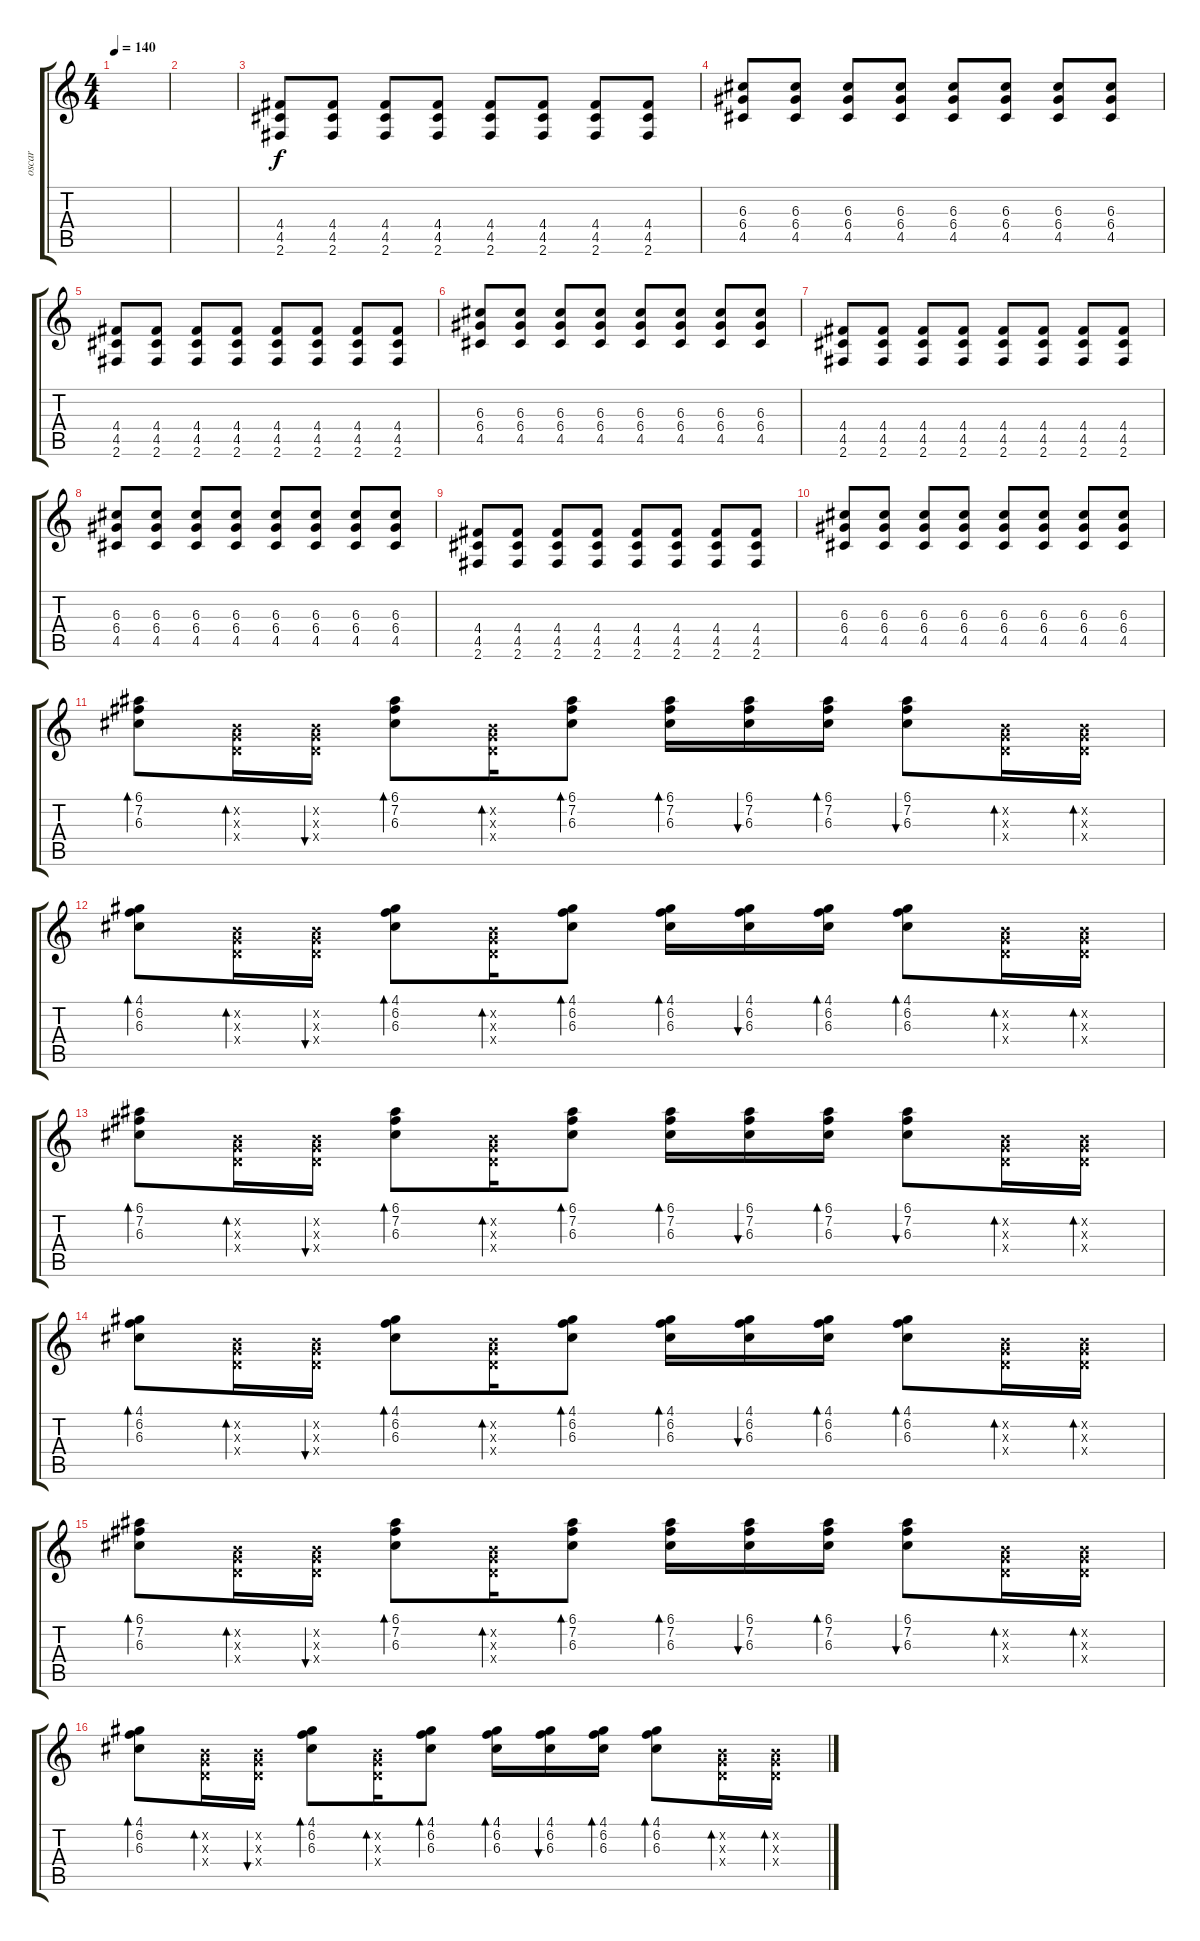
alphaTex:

\track ("oscar" "oscar") {instrument overdrivenguitar}
\staff {score tabs}
\tuning (E4 B3 G3 D3 A2 E2) {hide}
\ts (4 4)
\tempo 140
\clef g2
\ks c
|
|
(4.4 4.5 2.6).8 (4.4 4.5 2.6).8 (4.4 4.5 2.6).8 (4.4 4.5 2.6).8 (4.4 4.5 2.6).8 (4.4 4.5 2.6).8 (4.4 4.5 2.6).8 (4.4 4.5 2.6).8 |
(6.3 6.4 4.5).8 (6.3 6.4 4.5).8 (6.3 6.4 4.5).8 (6.3 6.4 4.5).8 (6.3 6.4 4.5).8 (6.3 6.4 4.5).8 (6.3 6.4 4.5).8 (6.3 6.4 4.5).8 |
(4.4 4.5 2.6).8 (4.4 4.5 2.6).8 (4.4 4.5 2.6).8 (4.4 4.5 2.6).8 (4.4 4.5 2.6).8 (4.4 4.5 2.6).8 (4.4 4.5 2.6).8 (4.4 4.5 2.6).8 |
(6.3 6.4 4.5).8 (6.3 6.4 4.5).8 (6.3 6.4 4.5).8 (6.3 6.4 4.5).8 (6.3 6.4 4.5).8 (6.3 6.4 4.5).8 (6.3 6.4 4.5).8 (6.3 6.4 4.5).8 |
(4.4 4.5 2.6).8 (4.4 4.5 2.6).8 (4.4 4.5 2.6).8 (4.4 4.5 2.6).8 (4.4 4.5 2.6).8 (4.4 4.5 2.6).8 (4.4 4.5 2.6).8 (4.4 4.5 2.6).8 |
(6.3 6.4 4.5).8 (6.3 6.4 4.5).8 (6.3 6.4 4.5).8 (6.3 6.4 4.5).8 (6.3 6.4 4.5).8 (6.3 6.4 4.5).8 (6.3 6.4 4.5).8 (6.3 6.4 4.5).8 |
(4.4 4.5 2.6).8 (4.4 4.5 2.6).8 (4.4 4.5 2.6).8 (4.4 4.5 2.6).8 (4.4 4.5 2.6).8 (4.4 4.5 2.6).8 (4.4 4.5 2.6).8 (4.4 4.5 2.6).8 |
(6.3 6.4 4.5).8 (6.3 6.4 4.5).8 (6.3 6.4 4.5).8 (6.3 6.4 4.5).8 (6.3 6.4 4.5).8 (6.3 6.4 4.5).8 (6.3 6.4 4.5).8 (6.3 6.4 4.5).8 |
(6.1 7.2 6.3).8{bd 60} (0.2{x} 0.3{x} 0.4{x}).16{bd 60} (0.2{x} 0.3{x} 0.4{x}).16{bu 60} (6.1 7.2 6.3).8{bd 60} (0.2{x} 0.3{x} 0.4{x}).16{bd 60} (6.1 7.2 6.3).8{bd 60} (6.1 7.2 6.3).16{bd 60} (6.1 7.2 6.3).16{bu 60} (6.1 7.2 6.3).16{bd 60} (6.1 7.2 6.3).8{bu 60} (0.2{x} 0.3{x} 0.4{x}).16{bd 60} (0.2{x} 0.3{x} 0.4{x}).16{bd 60} |
(4.1 6.2 6.3).8{bd 60} (0.2{x} 0.3{x} 0.4{x}).16{bd 60} (0.2{x} 0.3{x} 0.4{x}).16{bu 60} (4.1 6.2 6.3).8{bd 60} (0.2{x} 0.3{x} 0.4{x}).16{bd 60} (4.1 6.2 6.3).8{bd 60} (4.1 6.2 6.3).16{bd 60} (4.1 6.2 6.3).16{bu 60} (4.1 6.2 6.3).16{bd 60} (4.1 6.2 6.3).8{bd 60} (0.2{x} 0.3{x} 0.4{x}).16{bd 60} (0.2{x} 0.3{x} 0.4{x}).16{bd 60} |
(6.1 7.2 6.3).8{bd 60} (0.2{x} 0.3{x} 0.4{x}).16{bd 60} (0.2{x} 0.3{x} 0.4{x}).16{bu 60} (6.1 7.2 6.3).8{bd 60} (0.2{x} 0.3{x} 0.4{x}).16{bd 60} (6.1 7.2 6.3).8{bd 60} (6.1 7.2 6.3).16{bd 60} (6.1 7.2 6.3).16{bu 60} (6.1 7.2 6.3).16{bd 60} (6.1 7.2 6.3).8{bu 60} (0.2{x} 0.3{x} 0.4{x}).16{bd 60} (0.2{x} 0.3{x} 0.4{x}).16{bd 60} |
(4.1 6.2 6.3).8{bd 60} (0.2{x} 0.3{x} 0.4{x}).16{bd 60} (0.2{x} 0.3{x} 0.4{x}).16{bu 60} (4.1 6.2 6.3).8{bd 60} (0.2{x} 0.3{x} 0.4{x}).16{bd 60} (4.1 6.2 6.3).8{bd 60} (4.1 6.2 6.3).16{bd 60} (4.1 6.2 6.3).16{bu 60} (4.1 6.2 6.3).16{bd 60} (4.1 6.2 6.3).8{bd 60} (0.2{x} 0.3{x} 0.4{x}).16{bd 60} (0.2{x} 0.3{x} 0.4{x}).16{bd 60} |
(6.1 7.2 6.3).8{bd 60} (0.2{x} 0.3{x} 0.4{x}).16{bd 60} (0.2{x} 0.3{x} 0.4{x}).16{bu 60} (6.1 7.2 6.3).8{bd 60} (0.2{x} 0.3{x} 0.4{x}).16{bd 60} (6.1 7.2 6.3).8{bd 60} (6.1 7.2 6.3).16{bd 60} (6.1 7.2 6.3).16{bu 60} (6.1 7.2 6.3).16{bd 60} (6.1 7.2 6.3).8{bu 60} (0.2{x} 0.3{x} 0.4{x}).16{bd 60} (0.2{x} 0.3{x} 0.4{x}).16{bd 60} |
(4.1 6.2 6.3).8{bd 60} (0.2{x} 0.3{x} 0.4{x}).16{bd 60} (0.2{x} 0.3{x} 0.4{x}).16{bu 60} (4.1 6.2 6.3).8{bd 60} (0.2{x} 0.3{x} 0.4{x}).16{bd 60} (4.1 6.2 6.3).8{bd 60} (4.1 6.2 6.3).16{bd 60} (4.1 6.2 6.3).16{bu 60} (4.1 6.2 6.3).16{bd 60} (4.1 6.2 6.3).8{bd 60} (0.2{x} 0.3{x} 0.4{x}).16{bd 60} (0.2{x} 0.3{x} 0.4{x}).16{bd 60}
